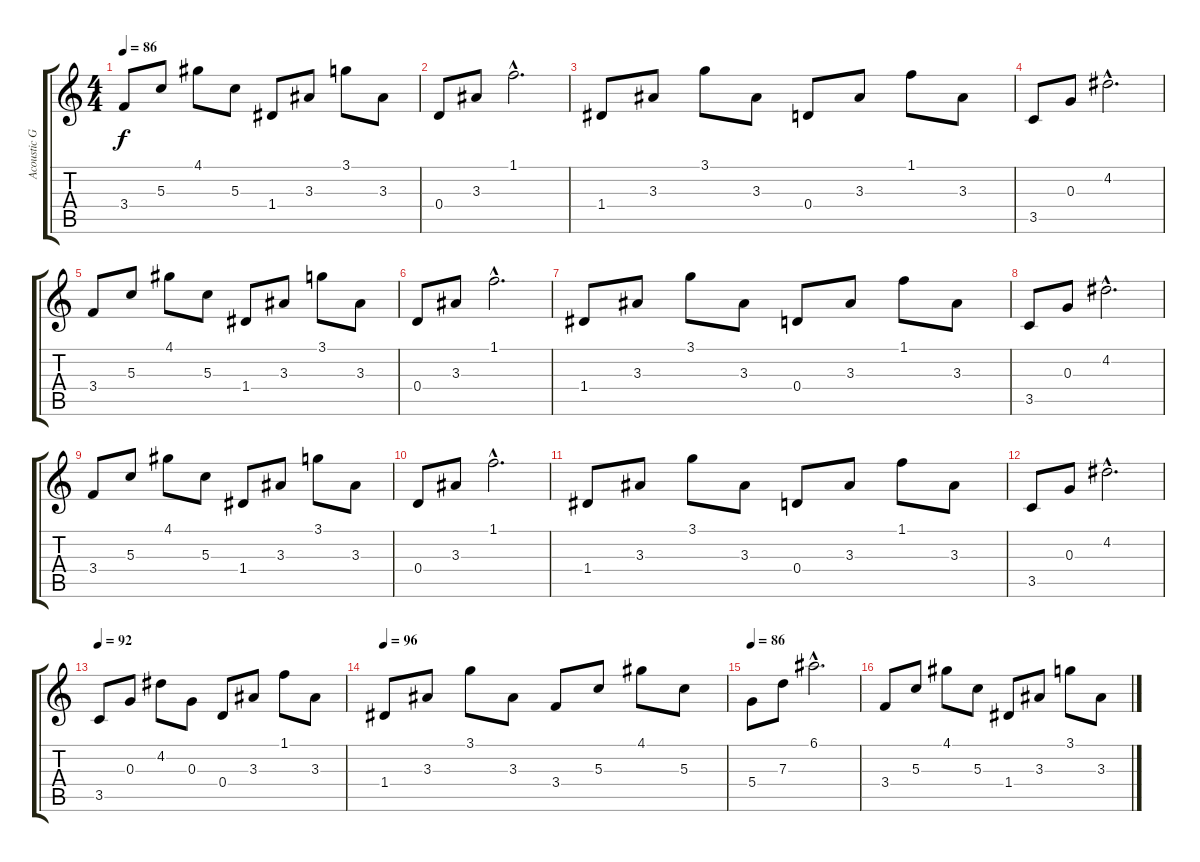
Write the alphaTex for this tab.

\track ("Acoustic Guitar" "Acoustic G") {instrument acousticguitarsteel}
\staff {score tabs}
\tuning (E4 B3 G3 D3 A2 E2) {hide}
\ts (4 4)
\tempo 86
\clef g2
\ks c
3.4.8{dy f} 5.3.8 4.1.8 5.3.8 1.4.8 3.3.8 3.1.8 3.3.8 |
0.4.8 3.3.8 1.1{hac}.2{d} |
1.4.8 3.3.8 3.1.8 3.3.8 0.4.8 3.3.8 1.1.8 3.3.8 |
3.5.8 0.3.8 4.2{hac}.2{d} |
3.4.8 5.3.8 4.1.8 5.3.8 1.4.8 3.3.8 3.1.8 3.3.8 |
0.4.8 3.3.8 1.1{hac}.2{d} |
1.4.8 3.3.8 3.1.8 3.3.8 0.4.8 3.3.8 1.1.8 3.3.8 |
3.5.8 0.3.8 4.2{hac}.2{d} |
3.4.8 5.3.8 4.1.8 5.3.8 1.4.8 3.3.8 3.1.8 3.3.8 |
0.4.8 3.3.8 1.1{hac}.2{d} |
1.4.8 3.3.8 3.1.8 3.3.8 0.4.8 3.3.8 1.1.8 3.3.8 |
3.5.8 0.3.8 4.2{hac}.2{d} |
\tempo 92
3.5.8 0.3.8 4.2.8 0.3.8 0.4.8 3.3.8 1.1.8 3.3.8 |
\tempo 96
1.4.8 3.3.8 3.1.8 3.3.8 3.4.8 5.3.8 4.1.8 5.3.8 |
\tempo 86
5.4.8 7.3.8 6.1{hac}.2{d} |
3.4.8 5.3.8 4.1.8 5.3.8 1.4.8 3.3.8 3.1.8 3.3.8
